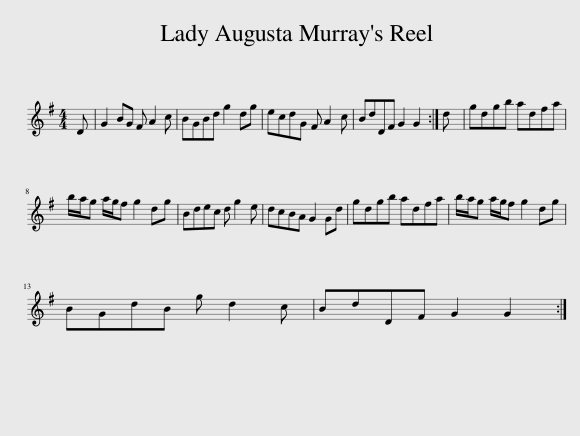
X:1
L:1/8
M:4/4
I:linebreak $
K:G
V:1 treble
V:1
 D | G2 BG F A2 c | BGBd g2 dg | ecdG F A2 c | BdDF G2 G2 :| %5
 d | gdgb adfa |$ b/a/g a/g/f g2 dg | Bdec d g2 e | dcBA G2 Gd | %10
 gdgb adfa | b/a/g a/g/f g2 dg |$ BGdB g d2 c | BdDF G2 G2 :| %14
